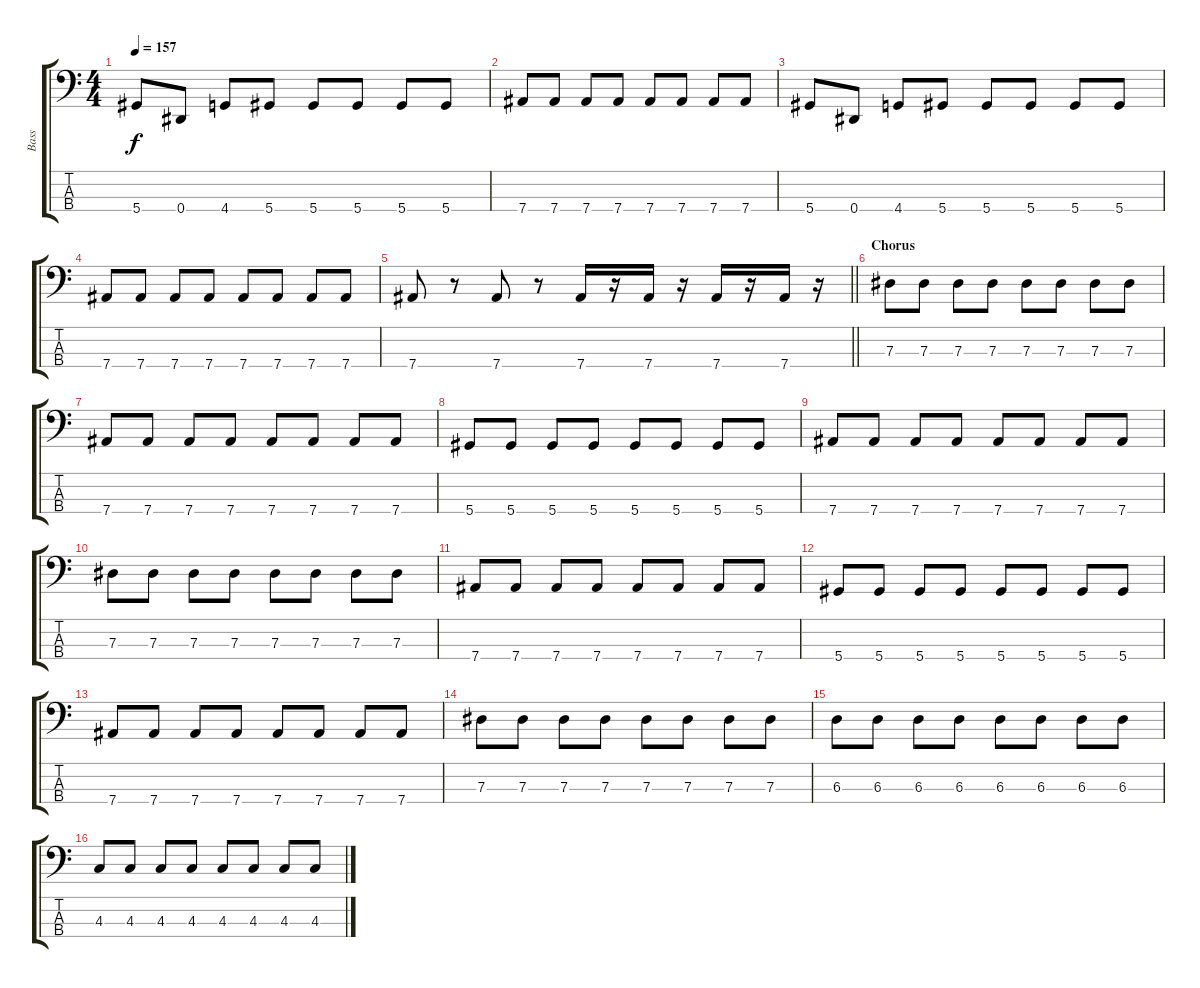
\track ("Bass" "Bass") {instrument electricbasspick}
\staff {score tabs}
\tuning (Gb2 Db2 Ab1 Eb1) {hide}
\ts (4 4)
\tempo 157
\clef f4
\ks c
5.4.8{dy f} 0.4.8 4.4.8 5.4.8 5.4.8 5.4.8 5.4.8 5.4.8 |
7.4.8 7.4.8 7.4.8 7.4.8 7.4.8 7.4.8 7.4.8 7.4.8 |
5.4.8 0.4.8 4.4.8 5.4.8 5.4.8 5.4.8 5.4.8 5.4.8 |
7.4.8 7.4.8 7.4.8 7.4.8 7.4.8 7.4.8 7.4.8 7.4.8 |
\barLineRight lightlight
7.4.8 r.8 7.4.8 r.8 7.4.16 r.16 7.4.16 r.16 7.4.16 r.16 7.4.16 r.16 |
\section ("" "Chorus")
7.3.8 7.3.8 7.3.8 7.3.8 7.3.8 7.3.8 7.3.8 7.3.8 |
7.4.8 7.4.8 7.4.8 7.4.8 7.4.8 7.4.8 7.4.8 7.4.8 |
5.4.8 5.4.8 5.4.8 5.4.8 5.4.8 5.4.8 5.4.8 5.4.8 |
7.4.8 7.4.8 7.4.8 7.4.8 7.4.8 7.4.8 7.4.8 7.4.8 |
7.3.8 7.3.8 7.3.8 7.3.8 7.3.8 7.3.8 7.3.8 7.3.8 |
7.4.8 7.4.8 7.4.8 7.4.8 7.4.8 7.4.8 7.4.8 7.4.8 |
5.4.8 5.4.8 5.4.8 5.4.8 5.4.8 5.4.8 5.4.8 5.4.8 |
7.4.8 7.4.8 7.4.8 7.4.8 7.4.8 7.4.8 7.4.8 7.4.8 |
7.3.8 7.3.8 7.3.8 7.3.8 7.3.8 7.3.8 7.3.8 7.3.8 |
6.3.8 6.3.8 6.3.8 6.3.8 6.3.8 6.3.8 6.3.8 6.3.8 |
4.3.8 4.3.8 4.3.8 4.3.8 4.3.8 4.3.8 4.3.8 4.3.8
